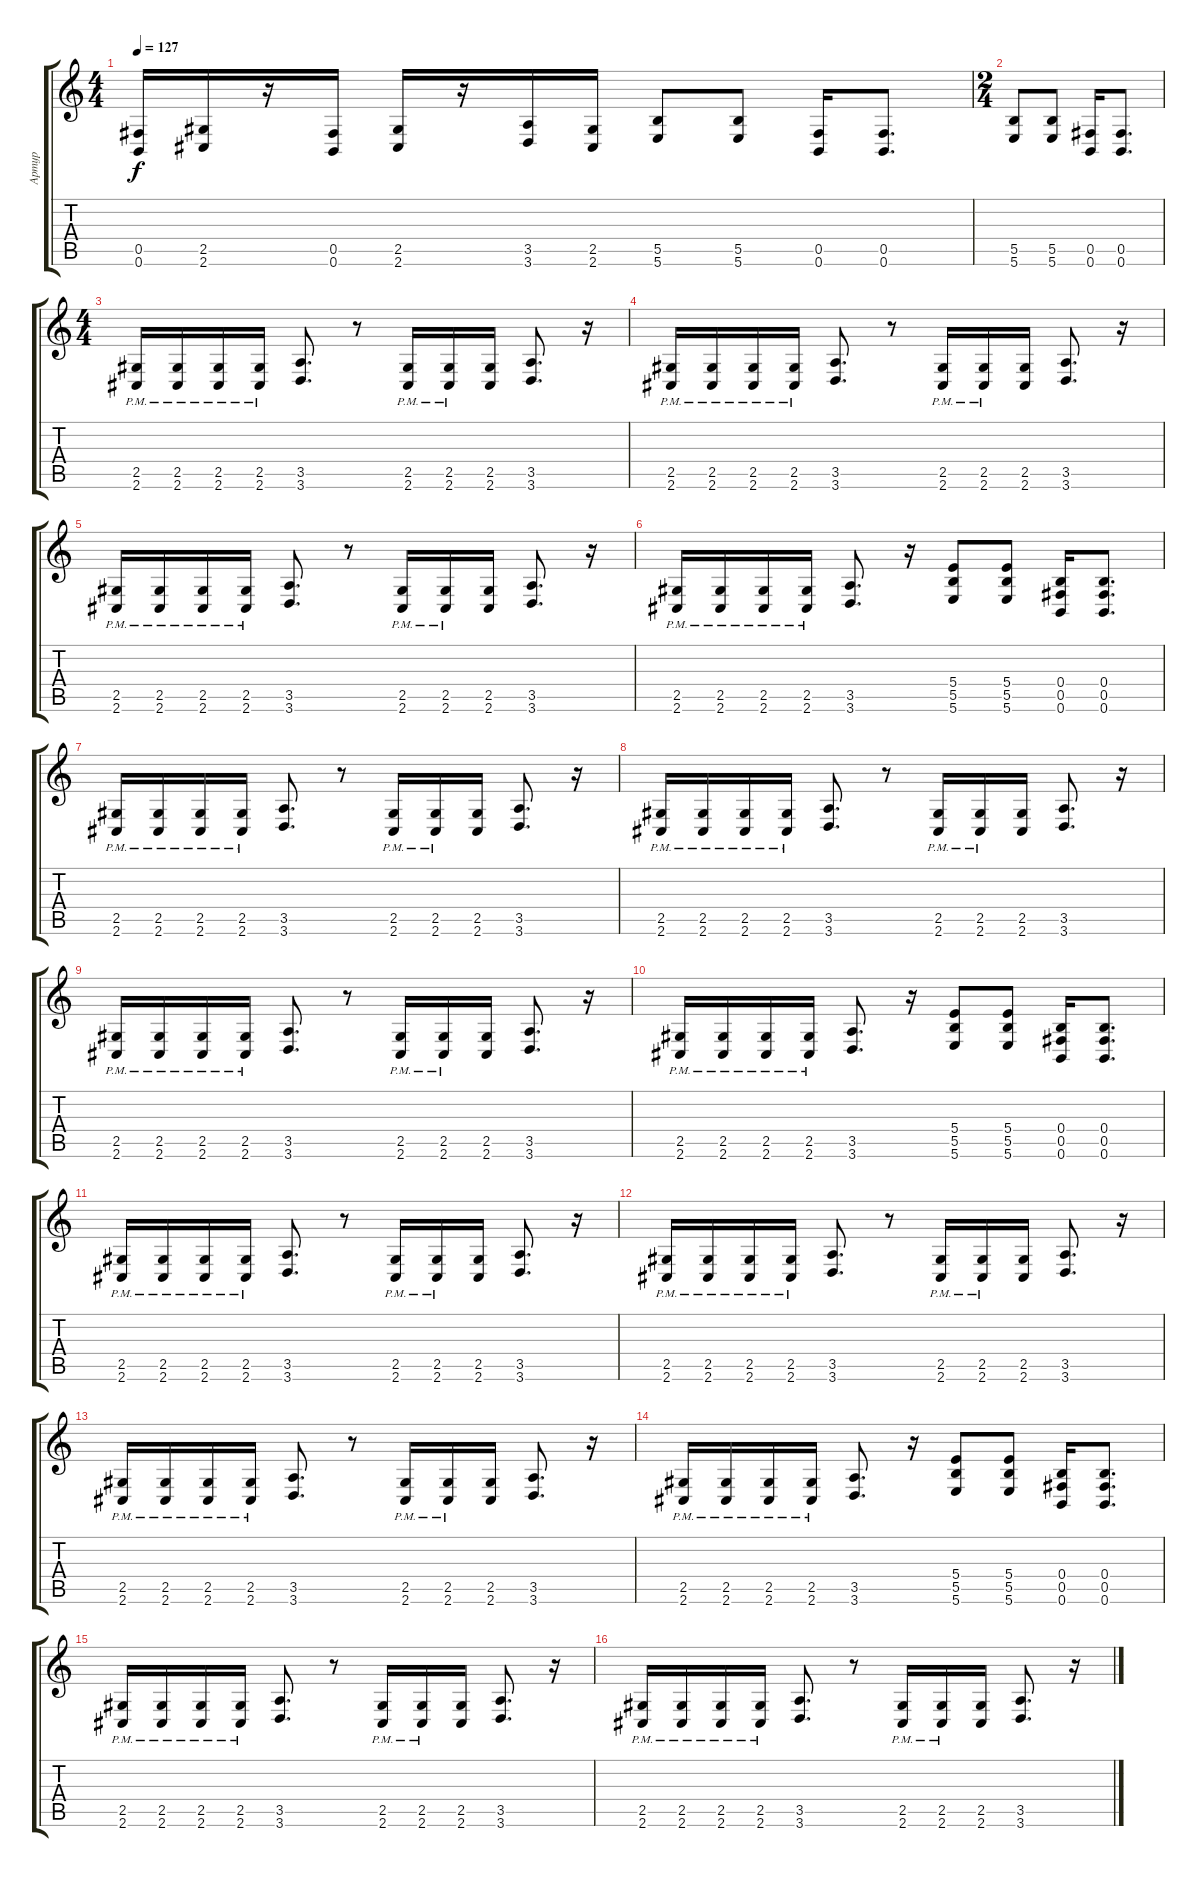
\track ("Артур" "Артур") {instrument distortionguitar}
\staff {score tabs}
\tuning (Db4 Ab3 E3 B2 Gb2 B1) {hide}
\ts (4 4)
\tempo 127
\clef g2
\ks c
(0.5 0.6).16{dy f} (2.5 2.6).16 r.16 (0.5 0.6).16 (2.5 2.6).16 r.16 (3.5 3.6).16 (2.5 2.6).16 (5.5 5.6).8 (5.5 5.6).8 (0.5 0.6).16 (0.5 0.6).8{d} |
\ts (2 4)
(5.5 5.6).8 (5.5 5.6).8 (0.5 0.6).16 (0.5 0.6).8{d} |
\ts (4 4)
(2.5{pm} 2.6{pm}).16 (2.5{pm} 2.6{pm}).16 (2.5{pm} 2.6{pm}).16 (2.5{pm} 2.6{pm}).16 (3.5 3.6).8{d} r.8 (2.5{pm} 2.6{pm}).16 (2.5{pm} 2.6{pm}).16 (2.5 2.6).16 (3.5 3.6).8{d} r.16 |
(2.5{pm} 2.6{pm}).16 (2.5{pm} 2.6{pm}).16 (2.5{pm} 2.6{pm}).16 (2.5{pm} 2.6{pm}).16 (3.5 3.6).8{d} r.8 (2.5{pm} 2.6{pm}).16 (2.5{pm} 2.6{pm}).16 (2.5 2.6).16 (3.5 3.6).8{d} r.16 |
(2.5{pm} 2.6{pm}).16 (2.5{pm} 2.6{pm}).16 (2.5{pm} 2.6{pm}).16 (2.5{pm} 2.6{pm}).16 (3.5 3.6).8{d} r.8 (2.5{pm} 2.6{pm}).16 (2.5{pm} 2.6{pm}).16 (2.5 2.6).16 (3.5 3.6).8{d} r.16 |
(2.5{pm} 2.6{pm}).16 (2.5{pm} 2.6{pm}).16 (2.5{pm} 2.6{pm}).16 (2.5{pm} 2.6{pm}).16 (3.5 3.6).8{d} r.16 (5.4 5.5 5.6).8 (5.4 5.5 5.6).8 (0.4 0.5 0.6).16 (0.4 0.5 0.6).8{d} |
(2.5{pm} 2.6{pm}).16 (2.5{pm} 2.6{pm}).16 (2.5{pm} 2.6{pm}).16 (2.5{pm} 2.6{pm}).16 (3.5 3.6).8{d} r.8 (2.5{pm} 2.6{pm}).16 (2.5{pm} 2.6{pm}).16 (2.5 2.6).16 (3.5 3.6).8{d} r.16 |
(2.5{pm} 2.6{pm}).16 (2.5{pm} 2.6{pm}).16 (2.5{pm} 2.6{pm}).16 (2.5{pm} 2.6{pm}).16 (3.5 3.6).8{d} r.8 (2.5{pm} 2.6{pm}).16 (2.5{pm} 2.6{pm}).16 (2.5 2.6).16 (3.5 3.6).8{d} r.16 |
(2.5{pm} 2.6{pm}).16 (2.5{pm} 2.6{pm}).16 (2.5{pm} 2.6{pm}).16 (2.5{pm} 2.6{pm}).16 (3.5 3.6).8{d} r.8 (2.5{pm} 2.6{pm}).16 (2.5{pm} 2.6{pm}).16 (2.5 2.6).16 (3.5 3.6).8{d} r.16 |
(2.5{pm} 2.6{pm}).16 (2.5{pm} 2.6{pm}).16 (2.5{pm} 2.6{pm}).16 (2.5{pm} 2.6{pm}).16 (3.5 3.6).8{d} r.16 (5.4 5.5 5.6).8 (5.4 5.5 5.6).8 (0.4 0.5 0.6).16 (0.4 0.5 0.6).8{d} |
(2.5{pm} 2.6{pm}).16 (2.5{pm} 2.6{pm}).16 (2.5{pm} 2.6{pm}).16 (2.5{pm} 2.6{pm}).16 (3.5 3.6).8{d} r.8 (2.5{pm} 2.6{pm}).16 (2.5{pm} 2.6{pm}).16 (2.5 2.6).16 (3.5 3.6).8{d} r.16 |
(2.5{pm} 2.6{pm}).16 (2.5{pm} 2.6{pm}).16 (2.5{pm} 2.6{pm}).16 (2.5{pm} 2.6{pm}).16 (3.5 3.6).8{d} r.8 (2.5{pm} 2.6{pm}).16 (2.5{pm} 2.6{pm}).16 (2.5 2.6).16 (3.5 3.6).8{d} r.16 |
(2.5{pm} 2.6{pm}).16 (2.5{pm} 2.6{pm}).16 (2.5{pm} 2.6{pm}).16 (2.5{pm} 2.6{pm}).16 (3.5 3.6).8{d} r.8 (2.5{pm} 2.6{pm}).16 (2.5{pm} 2.6{pm}).16 (2.5 2.6).16 (3.5 3.6).8{d} r.16 |
(2.5{pm} 2.6{pm}).16 (2.5{pm} 2.6{pm}).16 (2.5{pm} 2.6{pm}).16 (2.5{pm} 2.6{pm}).16 (3.5 3.6).8{d} r.16 (5.4 5.5 5.6).8 (5.4 5.5 5.6).8 (0.4 0.5 0.6).16 (0.4 0.5 0.6).8{d} |
(2.5{pm} 2.6{pm}).16 (2.5{pm} 2.6{pm}).16 (2.5{pm} 2.6{pm}).16 (2.5{pm} 2.6{pm}).16 (3.5 3.6).8{d} r.8 (2.5{pm} 2.6{pm}).16 (2.5{pm} 2.6{pm}).16 (2.5 2.6).16 (3.5 3.6).8{d} r.16 |
(2.5{pm} 2.6{pm}).16 (2.5{pm} 2.6{pm}).16 (2.5{pm} 2.6{pm}).16 (2.5{pm} 2.6{pm}).16 (3.5 3.6).8{d} r.8 (2.5{pm} 2.6{pm}).16 (2.5{pm} 2.6{pm}).16 (2.5 2.6).16 (3.5 3.6).8{d} r.16
